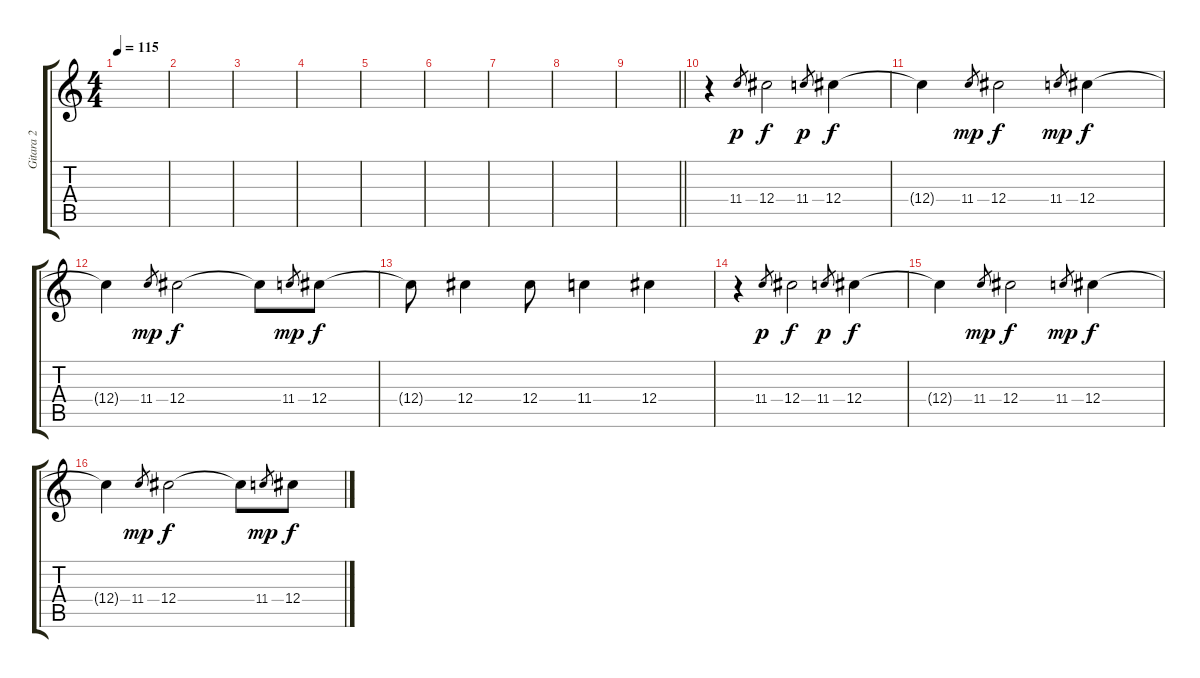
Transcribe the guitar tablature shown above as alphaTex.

\track ("Gitara 2" "Gitara 2") {instrument overdrivenguitar}
\staff {score tabs}
\tuning (Eb4 Bb3 Gb3 Db3 Ab2 Db2) {hide}
\ts (4 4)
\tempo 115
\clef g2
\ks c
|
|
|
|
|
|
|
|
\barLineRight lightlight
|
r.4{volume 10 instrument electricguitarclean} 11.4.8{gr dy p} 12.4.2{dy f} 11.4.8{gr dy p} 12.4.4{dy f} |
12.4{t}.4 11.4.8{gr dy mp} 12.4.2{dy f} 11.4.8{gr dy mp} 12.4.4{dy f} |
12.4{t}.4 11.4.8{gr dy mp} 12.4.2{dy f} 12.4{t}.8 11.4.8{gr dy mp} 12.4.8{dy f} |
12.4{t}.8 12.4.4 12.4.8 11.4.4 12.4.4 |
r.4 11.4.8{gr dy p} 12.4.2{dy f} 11.4.8{gr dy p} 12.4.4{dy f} |
12.4{t}.4 11.4.8{gr dy mp} 12.4.2{dy f} 11.4.8{gr dy mp} 12.4.4{dy f} |
12.4{t}.4 11.4.8{gr dy mp} 12.4.2{dy f} 12.4{t}.8 11.4.8{gr dy mp} 12.4.8{dy f}
